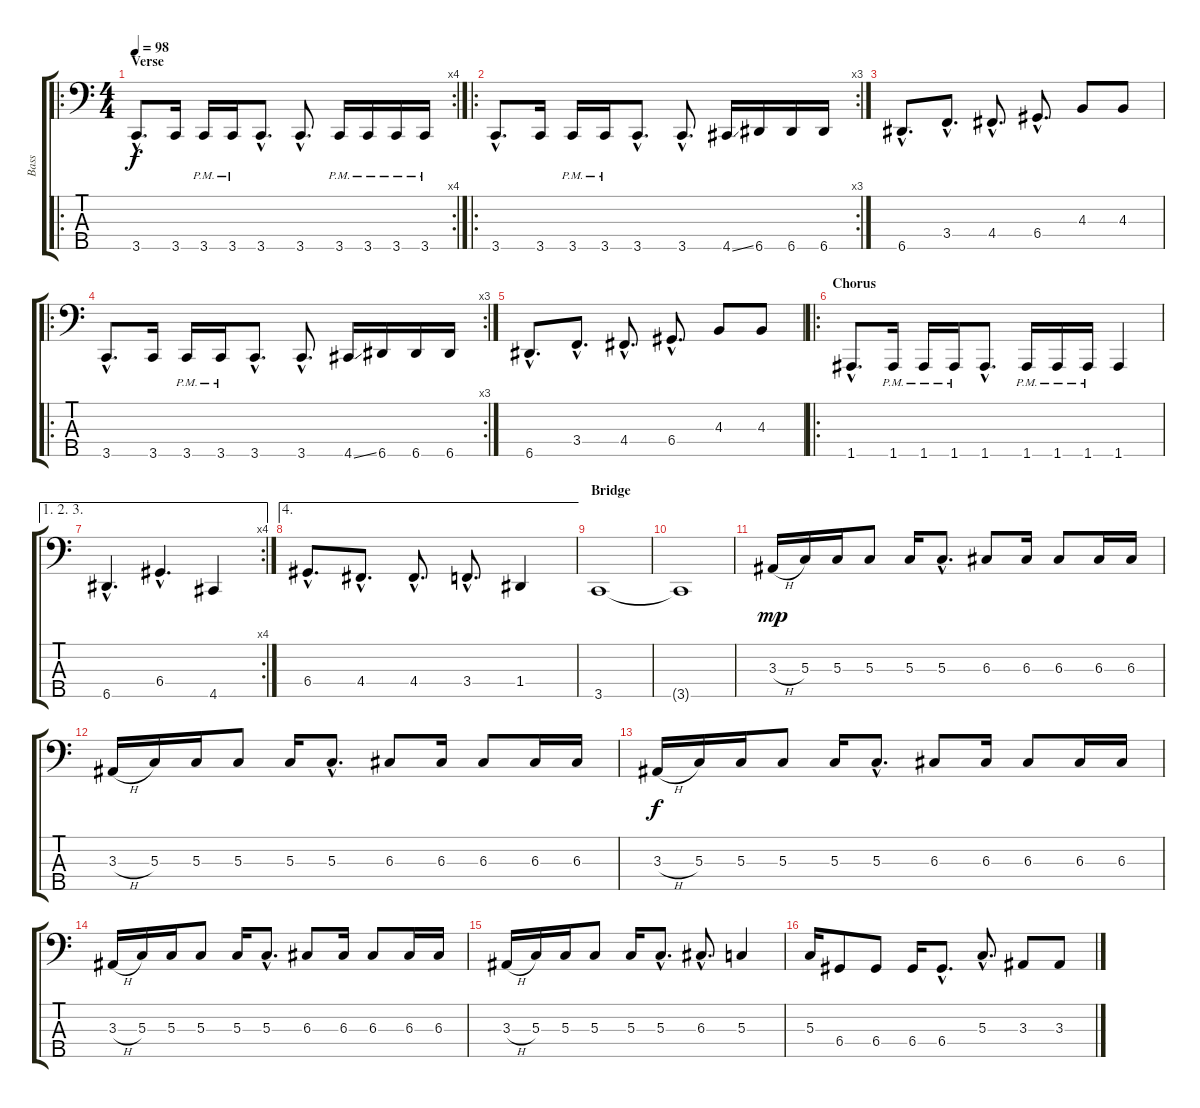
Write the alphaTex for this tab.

\track ("Bass" "Bass") {instrument electricbassfinger}
\staff {score tabs}
\tuning (F2 C2 G1 D1 A0) {hide}
\ro
\rc 4
\ts (4 4)
\section ("" "Verse")
\tempo 98
\clef f4
\ks c
3.5{hac}.8{d dy f} 3.5.16 3.5{pm}.16 3.5{pm}.16 3.5{hac}.8{d} 3.5{hac}.8{d} 3.5{pm}.16 3.5{pm}.16 3.5{pm}.16 3.5{pm}.16 |
\ro
\rc 3
3.5{hac}.8{d} 3.5.16 3.5{pm}.16 3.5{pm}.16 3.5{hac}.8{d} 3.5{hac}.8{d} 4.5{ss}.16 6.5.16 6.5.16 6.5.16 |
6.5{hac}.8{d} 3.4{hac}.8{d} 4.4{hac}.8{d} 6.4{hac}.8{d} 4.3.8 4.3.8 |
\ro
\rc 3
3.5{hac}.8{d} 3.5.16 3.5{pm}.16 3.5{pm}.16 3.5{hac}.8{d} 3.5{hac}.8{d} 4.5{ss}.16 6.5.16 6.5.16 6.5.16 |
6.5{hac}.8{d} 3.4{hac}.8{d} 4.4{hac}.8{d} 6.4{hac}.8{d} 4.3.8 4.3.8 |
\ro
\section ("" "Chorus")
1.5{hac}.8{d} 1.5{pm}.16 1.5{pm}.16 1.5{pm}.16 1.5{hac}.8{d} 1.5{pm}.16 1.5{pm}.16 1.5{pm}.16 1.5.4 |
\ae (1 2 3)
\rc 4
6.5{hac}.4{d} 6.4{hac}.4{d} 4.5.4 |
\ae 4
6.4{hac}.8{d} 4.4{hac}.8{d} 4.4{hac}.8{d} 3.4{hac}.8{d} 1.4.4 |
\section ("" "Bridge")
3.5.1 |
3.5{t}.1 |
3.3{h}.16{dy mp} 5.3.16 5.3.16 5.3.8 5.3.16 5.3{hac}.8{d} 6.3.8 6.3.16 6.3.8 6.3.16 6.3.16 |
3.3{h}.16 5.3.16 5.3.16 5.3.8 5.3.16 5.3{hac}.8{d} 6.3.8 6.3.16 6.3.8 6.3.16 6.3.16 |
3.3{h}.16{dy f} 5.3.16 5.3.16 5.3.8 5.3.16 5.3{hac}.8{d} 6.3.8 6.3.16 6.3.8 6.3.16 6.3.16 |
3.3{h}.16 5.3.16 5.3.16 5.3.8 5.3.16 5.3{hac}.8{d} 6.3.8 6.3.16 6.3.8 6.3.16 6.3.16 |
3.3{h}.16 5.3.16 5.3.16 5.3.8 5.3.16 5.3{hac}.8{d} 6.3{hac}.8{d} 5.3.4 |
5.3.16 6.4.8 6.4.8 6.4.16 6.4{hac}.8{d} 5.3{hac}.8{d} 3.3.8 3.3.8
